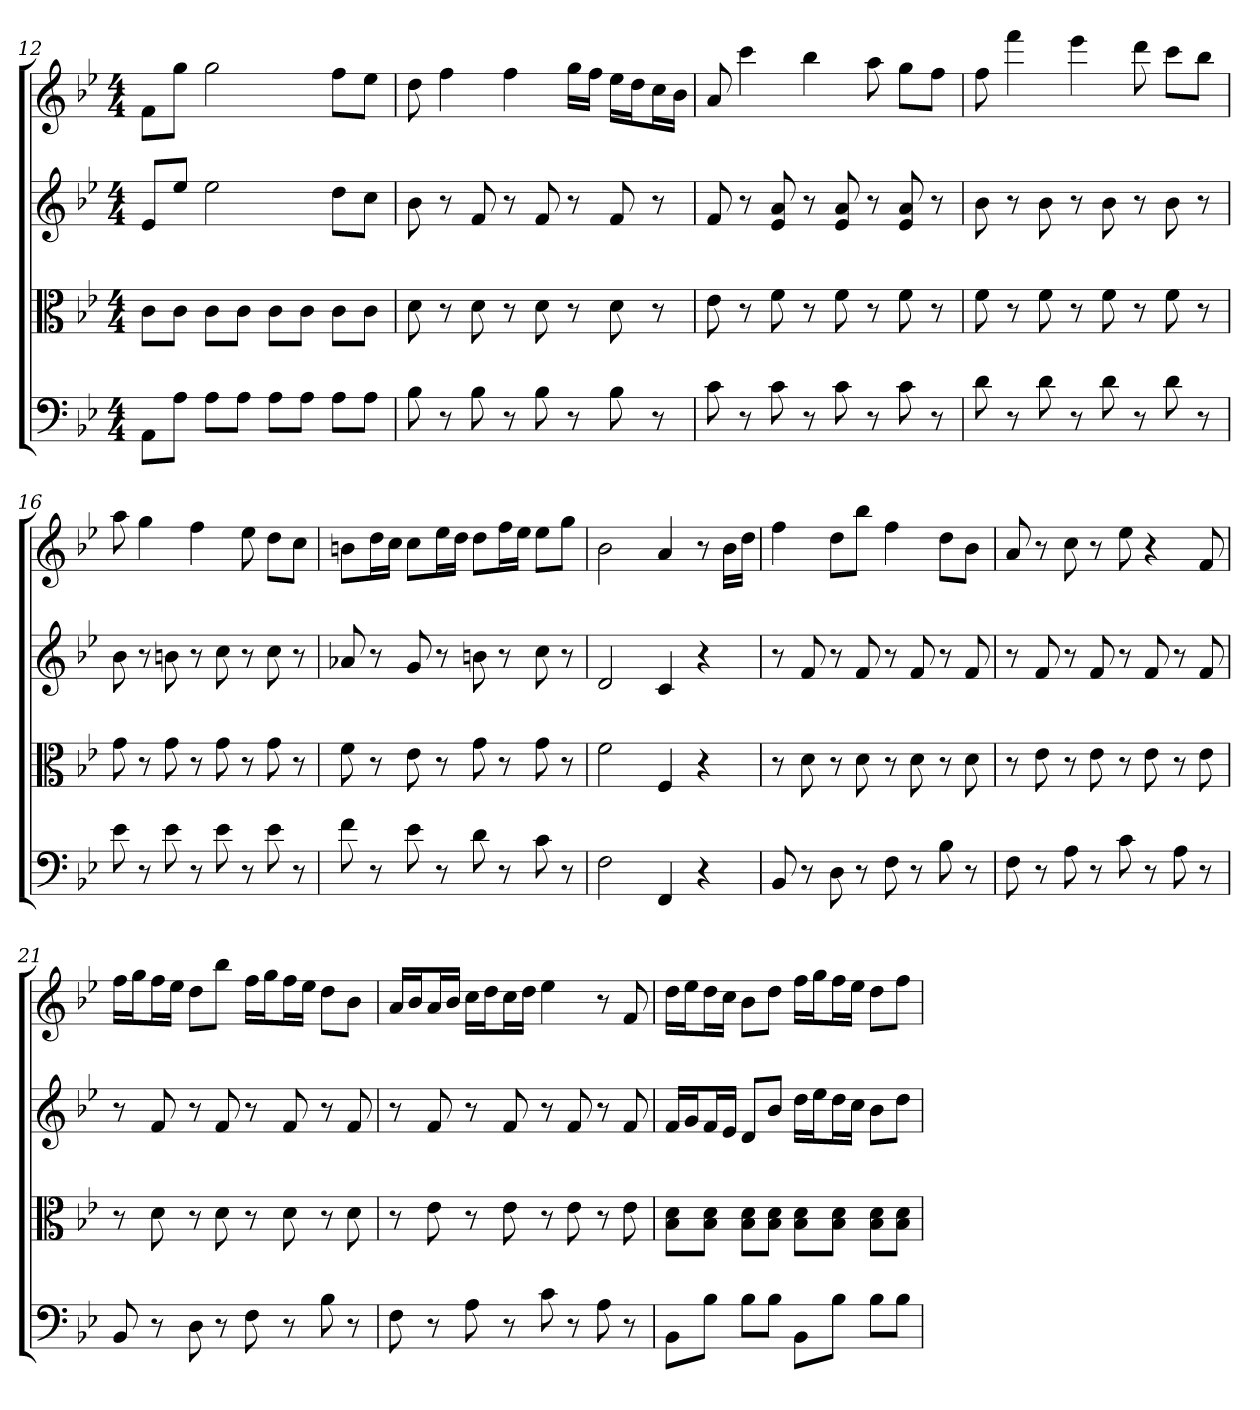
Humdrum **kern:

**kern	**kern	**kern	**kern
*part4	*part3	*part2	*part1
*staff4	*staff3	*staff2	*staff1
*clefF4	*clefC3	*	*
*k[b-e-]	*k[b-e-]	*k[b-e-]	*k[b-e-]
*g:	*g:	*g:	*g:
*M4/4	*M4/4	*M4/4	*M4/4
=12	=12	=12	=12
8AA\L	8c\L	8e-L	8fL
8A\J	8c\J	8ee-J	8ggJ
8A\L	8c\L	2ee-	2gg
8A\J	8c\J	.	.
8A\L	8c\L	.	.
8A\J	8c\J	.	.
8A\L	8c\L	8ddL	8ffL
8A\J	8c\J	8ccJ	8ee-J
=13	=13	=13	=13
8B-	8d	8b-	8dd
8r	8r	8r	4ff
8B-	8d	8f	.
8r	8r	8r	4ff
8B-	8d	8f	.
8r	8r	8r	16ggLL
.	.	.	16ffJJ
8B-	8d	8f	16ee-LL
.	.	.	16ddJ
8r	8r	8r	16ccL
.	.	.	16b-JJ
=14	=14	=14	=14
8c	8e-	8f	8a
8r	8r	8r	4ccc
8c	8f	8e- 8a	.
8r	8r	8r	4bb-
8c	8f	8e- 8a	.
8r	8r	8r	8aa
8c	8f	8e- 8a	8ggL
8r	8r	8r	8ffJ
=15	=15	=15	=15
8d	8f	8b-	8ff
8r	8r	8r	4fff
8d	8f	8b-	.
8r	8r	8r	4eee-
8d	8f	8b-	.
8r	8r	8r	8ddd
8d	8f	8b-	8cccL
8r	8r	8r	8bb-J
=16	=16	=16	=16
8e-	8g	8b-	8aa
8r	8r	8r	4gg
8e-	8g	8bn	.
8r	8r	8r	4ff
8e-	8g	8cc	.
8r	8r	8r	8ee-
8e-	8g	8cc	8ddL
8r	8r	8r	8ccJ
=17	=17	=17	=17
8f	8f	8a-X	8bnL
8r	8r	8r	16ddL
.	.	.	16ccJJ
8e-	8e-	8g	8ccL
8r	8r	8r	16ee-L
.	.	.	16ddJJ
8d	8g	8bn	8ddL
8r	8r	8r	16ffL
.	.	.	16ee-JJ
8c	8g	8cc	8ee-L
8r	8r	8r	8ggJ
=18	=18	=18	=18
2F	2f	2d	2b-
4FF	4F	4c	4a
4r	4r	4r	8r
.	.	.	16b-LL
.	.	.	16ddJJ
=19	=19	=19	=19
8BB-	8r	8r	4ff
8r	8d	8f	.
8D	8r	8r	8ddL
8r	8d	8f	8bb-J
8F	8r	8r	4ff
8r	8d	8f	.
8B-	8r	8r	8ddL
8r	8d	8f	8b-J
=20	=20	=20	=20
8F	8r	8r	8a
8r	8e-	8f	8r
8A	8r	8r	8cc
8r	8e-	8f	8r
8c	8r	8r	8ee-
8r	8e-	8f	4r
8A	8r	8r	.
8r	8e-	8f	8f
=21	=21	=21	=21
8BB-	8r	8r	16ffLL
.	.	.	16ggJ
8r	8d	8f	16ffL
.	.	.	16ee-JJ
8D	8r	8r	8ddL
8r	8d	8f	8bb-J
8F	8r	8r	16ffLL
.	.	.	16ggJ
8r	8d	8f	16ffL
.	.	.	16ee-JJ
8B-	8r	8r	8ddL
8r	8d	8f	8b-J
=22	=22	=22	=22
8F	8r	8r	16aLL
.	.	.	16b-J
8r	8e-	8f	16aL
.	.	.	16b-JJ
8A	8r	8r	16ccLL
.	.	.	16ddJ
8r	8e-	8f	16ccL
.	.	.	16ddJJ
8c	8r	8r	4ee-
8r	8e-	8f	.
8A	8r	8r	8r
8r	8e-	8f	8f
=23	=23	=23	=23
8BB-\L	8B-\ 8d\L	16fLL	16ddLL
.	.	16gJ	16ee-J
8B-\J	8B-\ 8d\J	16fL	16ddL
.	.	16e-JJ	16ccJJ
8B-\L	8B-\ 8d\L	8dL	8b-L
8B-\J	8B-\ 8d\J	8b-J	8ddJ
8BB-\L	8B-\ 8d\L	16ddLL	16ffLL
.	.	16ee-J	16ggJ
8B-\J	8B-\ 8d\J	16ddL	16ffL
.	.	16ccJJ	16ee-JJ
8B-\L	8B-\ 8d\L	8b-L	8ddL
8B-\J	8B-\ 8d\J	8ddJ	8ffJ
=	=	=	=
*-	*-	*-	*-
